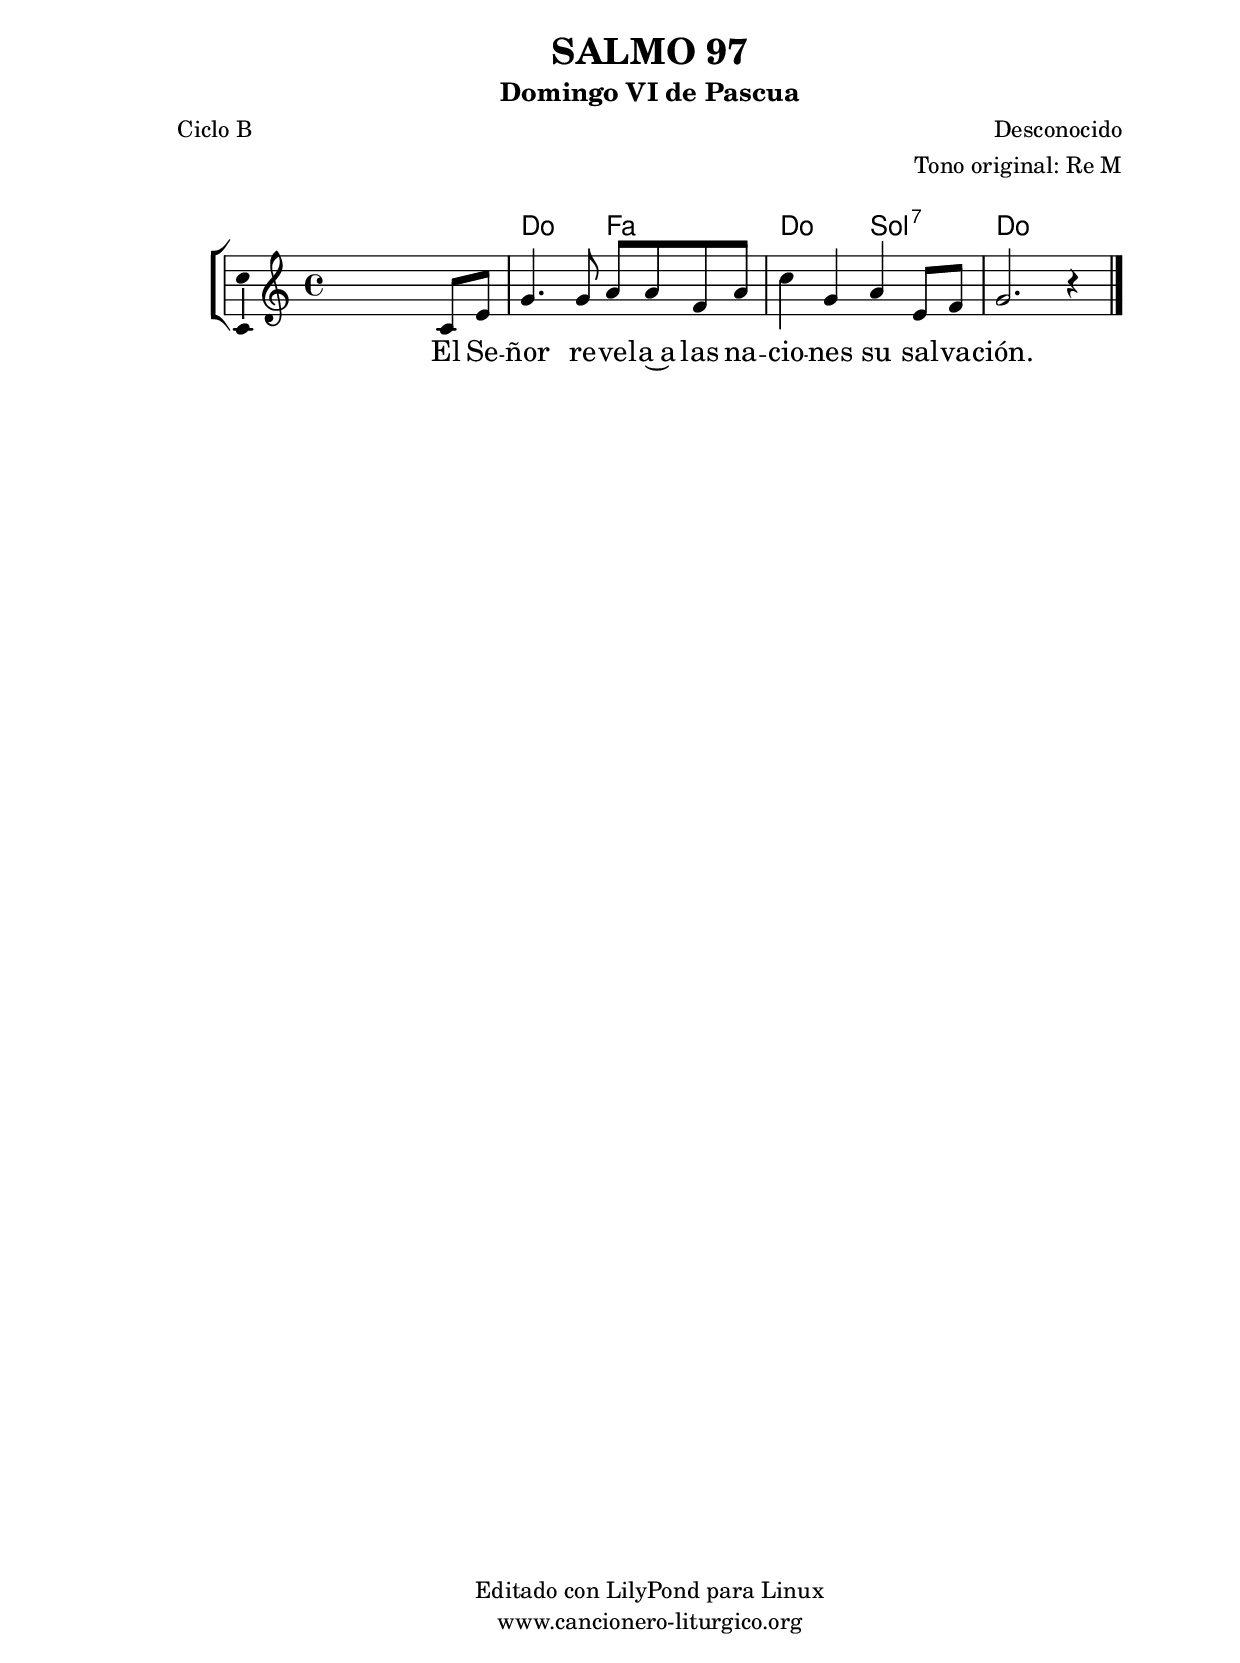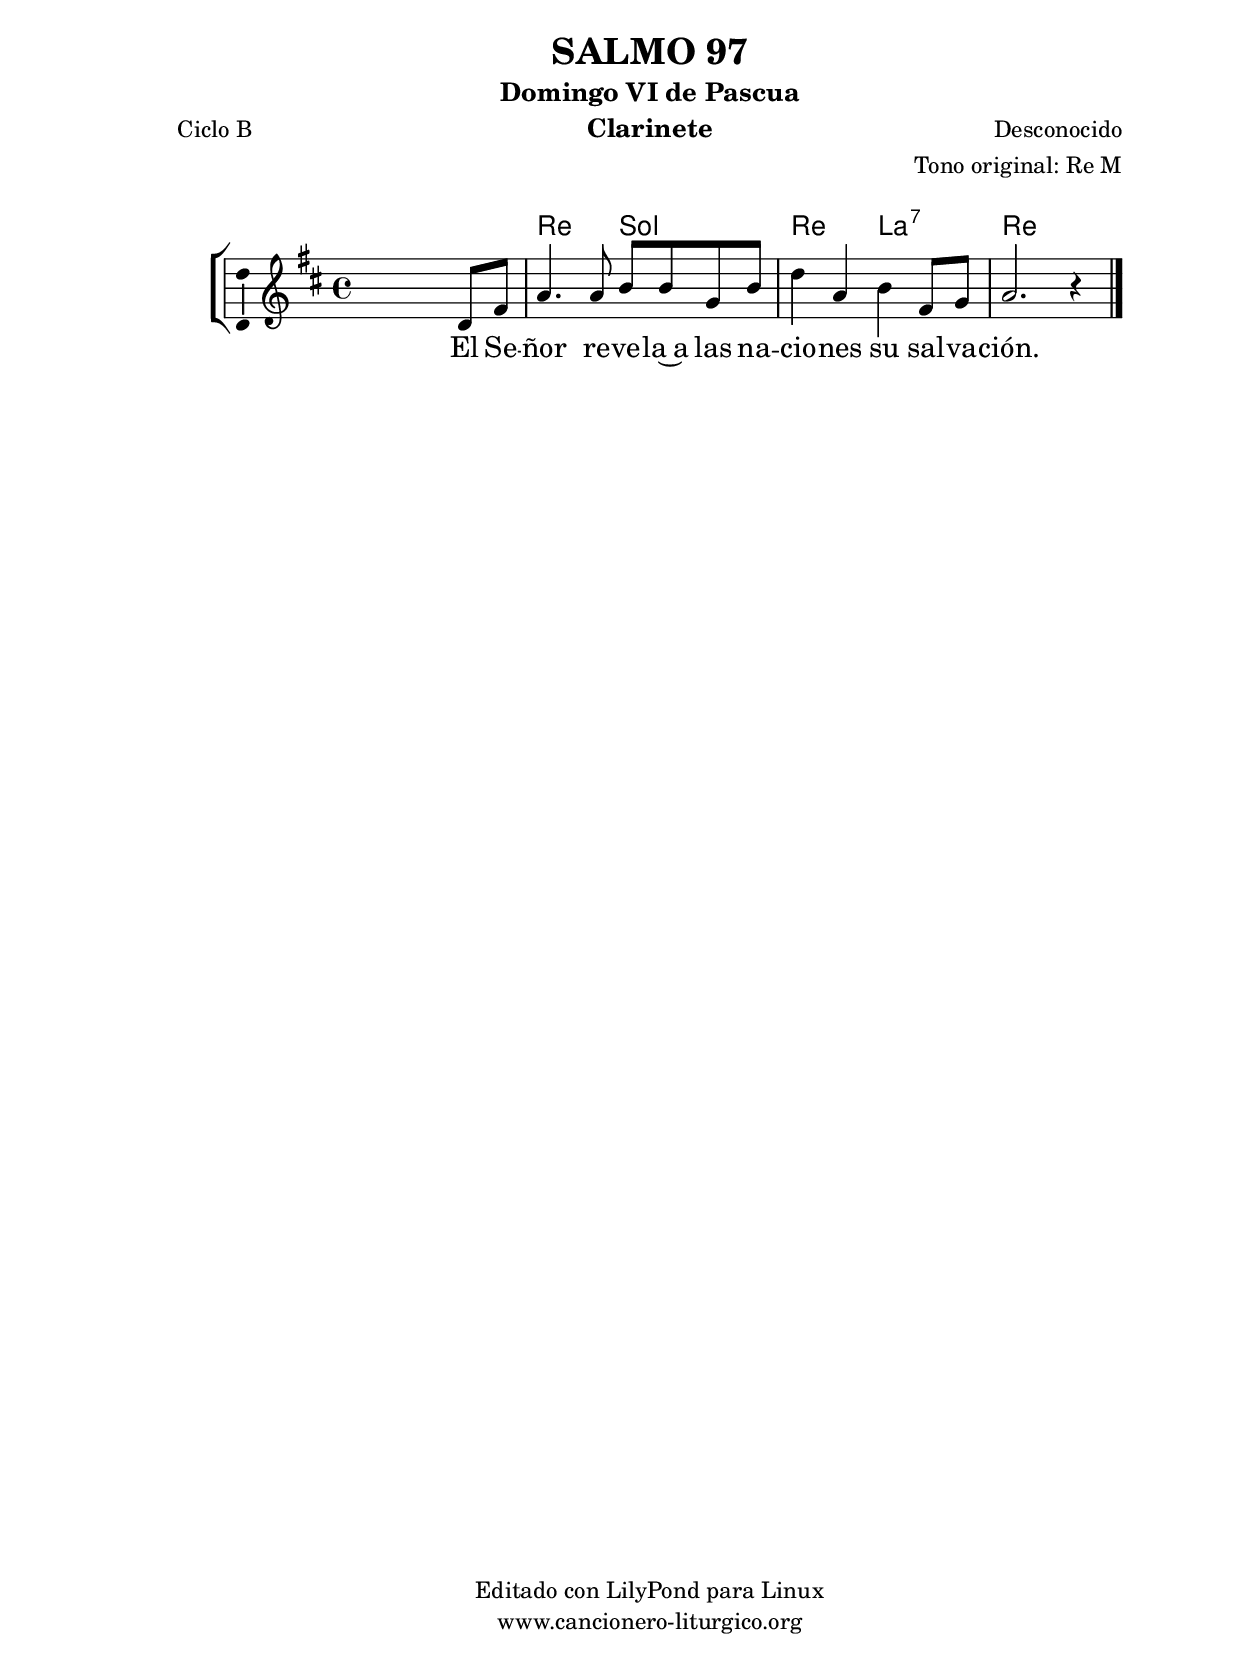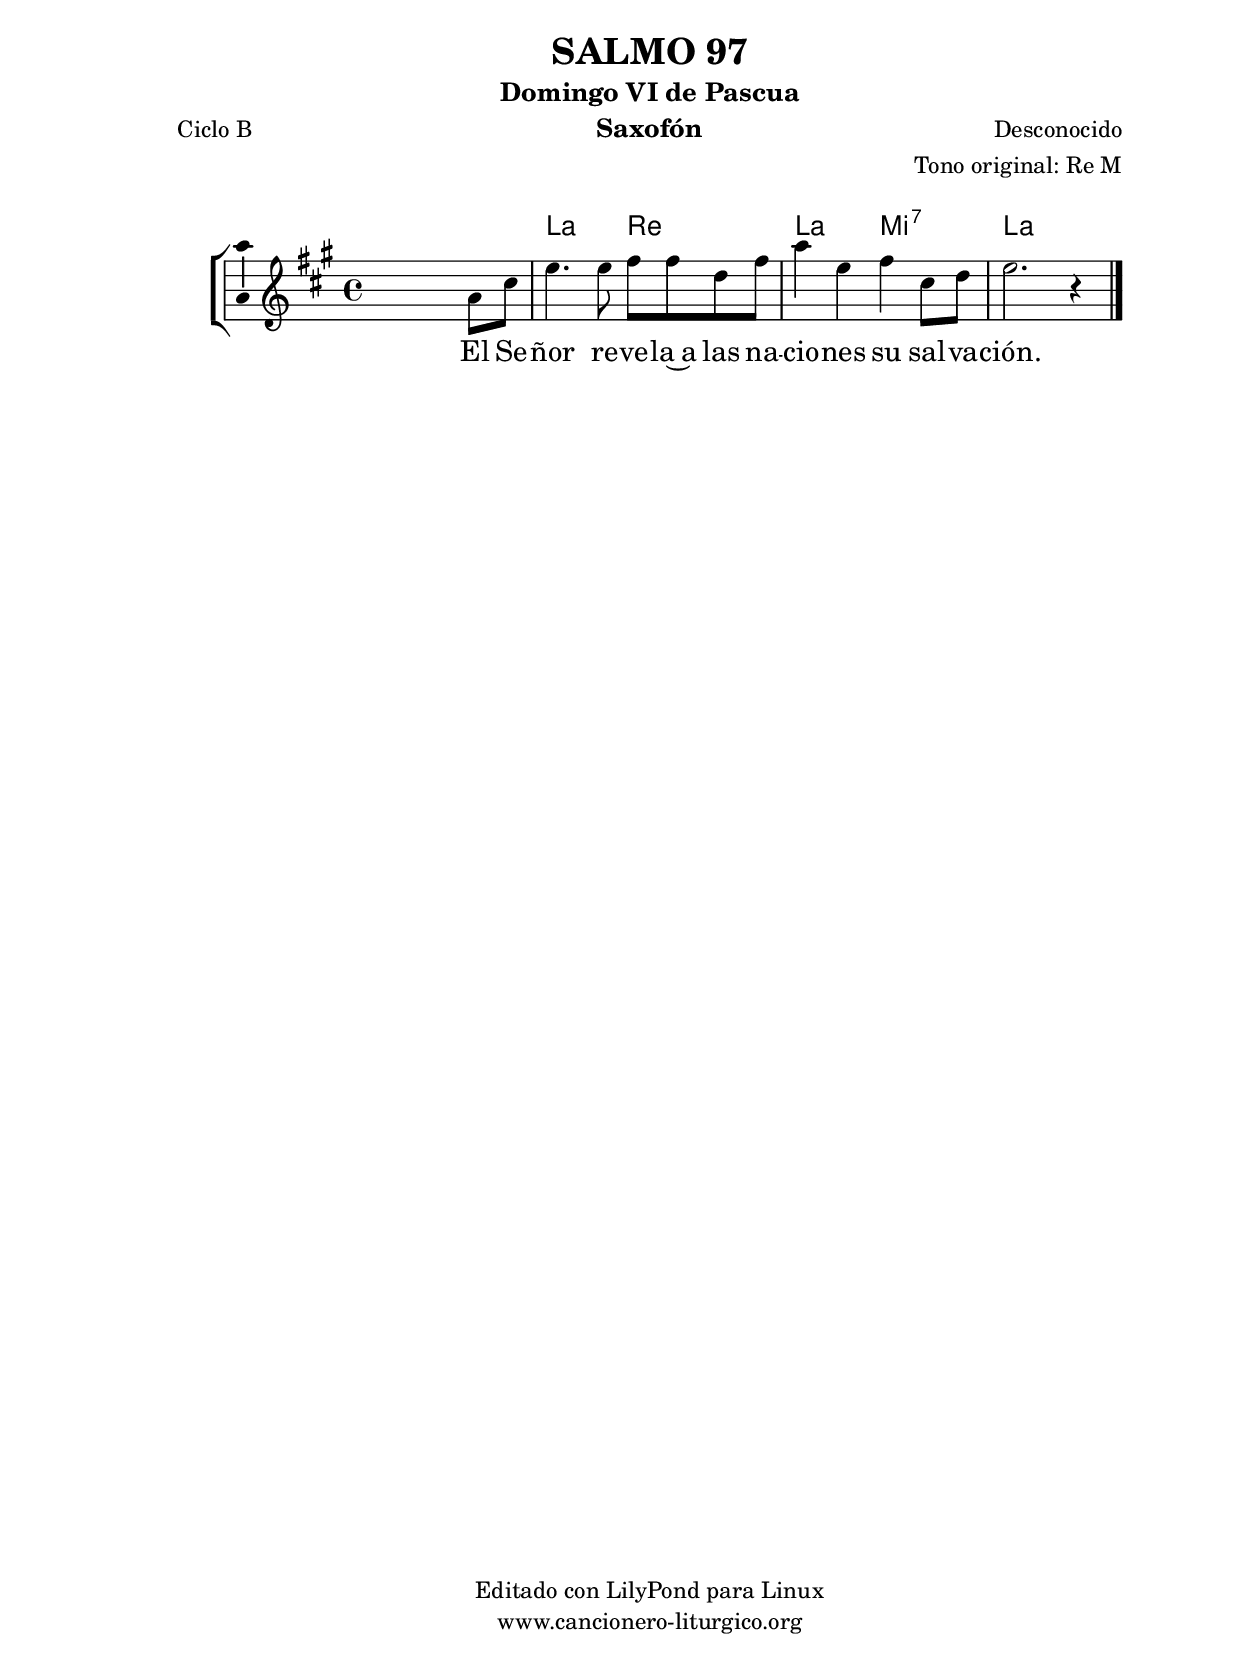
%
%para convertir .midi en .wav:
%timidity filename.midi -Ow -o finename.wav
%
%
%Para convertir de .wav a .mp3:
%lame -h -m j filename.wav
%
%
%para escuchar el midi:
%timidity nombrefichero.midi
%


%versión de lilypond para la que se ha escrito esta partitura:
\version "2.16.0"

	%Tamaño papel
	#(set-default-paper-size "a4")
	%Tamaño partitura
	#(set-global-staff-size 20)
	%No responde al pulsar sobre una nota
	#(ly:set-option 'point-and-click #f)

%parámetros del encabezamiento:
\header {
	title = "SALMO 97"
	subtitle = "Domingo VI de Pascua"
	composer = "Desconocido"
	poet = "Ciclo B"
	meter = ""
	arranger = "Tono original: Re M"
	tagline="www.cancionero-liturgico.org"
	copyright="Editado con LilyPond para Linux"
	tiempo = "Pascua"
	usos = "Salmo"
	letra = "El Señor revela a las naciones su salvación."
	}

%parámetros asociados al papel:
\paper  {
	oddHeaderMarkup = \markup {\fill-line { \on-the-fly #not-first-page \fromproperty #'header:title \on-the-fly #not-first-page \fromproperty #'header:composer }}
	evenHeaderMarkup = \markup {\fill-line { \fromproperty #'header:composer \fromproperty #'header:title }}
	#(set-paper-size "a4")
	print-page-number = ##f
	first-page-number = 1
	print-first-page-number = ##f
%	head-separation = 3.0 \cm
	top-margin = 2.0 \cm
	bottom-margin = 0.5\cm
%%%	bottom-margin = -1.0\cm
	left-margin = 3.0 \cm
	line-width = 16.0 \cm 
	indent = 8\mm
	interscoreline = 2.\mm
	between-system-space = 15\mm
%	para que las partituras no llenen la hoja:
	ragged-bottom = ##t
%	idem para la última hoja:
	ragged-last-bottom = ##f
%	para que las partituras llenen el ancho del papel:
	ragged-last = ##f
	after-title-space = 2.5 \cm
%page-count=1
%system-count=8

	%Flexible Vertical Spacing
%	markup-markup-spacing =
%	#'((basic-distance . 15) (minimum-distance . 15) (padding . 3))
	markup-system-spacing =
	#'((basic-distance . 15) (minimum-distance . 15) (padding . 3))
	system-system-spacing =
	#'((basic-distance . 15) (minimum-distance . 15) (padding . 3))
	score-system-spacing =
	#'((basic-distance . 15) (minimum-distance . 15) (padding . 5))
%	top-system-spacing = % header
%	#'((basic-distance . 8) (minimum-distance . 0) (padding . 3))
%	top-markup-spacing =
%	#'((basic-distance . 20) (minimum-distance . 20) (padding . 3))
	last-bottom-spacing = % footer
	#'((basic-distance . 5) (minimum-distance . 5) (padding . 3))
%	score-markup-spacing =
%	#'((basic-distance . 16) (minimum-distance . 13) (padding . 3))

	}


%parámetros que afectan a toda la partitura:
global =  {
	%clave de sol (G):
	\clef G
	%armadura:
%	\transpose c d
	\key c \major
	\tempo 4=100
	\set Score.tempoHideNote = ##t
	}


acordes = {
	\italianChords
	\chordmode {
%	\transpose c d
{

s1
c2 f c g:7 c1

	}
	}
}

melodia = 
%	\transpose c d
{
	\relative c'{

\time4/4

s2 s4 c8 e
g4. g8 a a f a
c4 g a e8 f
g2. r4

	\bar "|."
	}
	}


texto = \lyricmode {
El Se -- ñor re -- ve -- la~a las na -- cio -- nes
su sal -- va -- ción.
	}


acordesStaff = \context ChordNames = acordesStaff <<
	\set chordChanges = ##t
	\acordes
	>>


vozStaff = \context Voice = vozStaff
\with {\consists "Ambitus_engraver"}
<<
%	\set Staff.instrumentName = ""
%	\set Staff.shortInstrumentName = ""
%	\set Staff.midiInstrument = #"clarinet"
%	\set Staff.midiInstrument = #"cello"
%	\set Staff.midiInstrument = #"flute"
	\set Staff.midiInstrument = #"electric guitar (jazz)"
%	\set Staff.midiInstrument = #"english horn"
%	\set Staff.midiInstrument = #"violin"
%	\set Staff.midiInstrument = #"glockenspiel"
	\set Staff.midiMinimumVolume = #0.7
	\set Staff.midiMaximumVolume = #0.9
	\global
	\melodia
	>>


textoStaff = \context Lyrics = textoStaff <<
	\lyricsto vozStaff \texto
	>>

\book {
	\score {
		\context ChoirStaff {
			\override StaffGroup.SystemStartBracket #'collapse-height = #1
			\override Score.SystemStartBar #'collapse-height = #1
			<<
			\acordesStaff
			\vozStaff
			\textoStaff
			>>
			}
		\layout {
	    		\context {
				\Lyrics
				\override LyricText #'font-size = #2
				}
	   		 \context {
				\Score
				%fontSize = #3
				\override StaffSymbol #'staff-space = #(magstep +3)
				%\override Beam #'thickness = #0.55
				%\override SpacingSpanner #'spacing-increment = #1.0
				%\override Slur #'height-limit = #1.5
				}
			}
		}
	\score {
		\unfoldRepeats
		\context ChoirStaff {
			<<
			\acordesStaff
			\vozStaff
			>>
			}
		\midi {
	  		\context {
	  			\Score
				tempoWholesPerMinute = #(ly:make-moment 70 4)
				}
			}
		}
	}

%Partitura para clarinete
#(define output-suffix "C")
\book {
	\header{
		instrument = "Clarinete"
		}
	\score {
		\context ChoirStaff {
			\override StaffGroup.SystemStartBracket #'collapse-height = #1
			\override Score.SystemStartBar #'collapse-height = #1
\transpose c d
			<<
			\acordesStaff
			\vozStaff
			\textoStaff
			>>
			}
		\layout {
	    		\context {
				\Lyrics
				\override LyricText #'font-size = #2
				}
	   		 \context {
				\Score
				%fontSize = #3
				\override StaffSymbol #'staff-space = #(magstep +3)
				%\override Beam #'thickness = #0.55
				%\override SpacingSpanner #'spacing-increment = #1.0
				%\override Slur #'height-limit = #1.5
				}
			}
		}
	}

%Partitura para saxofón
#(define output-suffix "S")
\book {
	\header{
		instrument = "Saxofón"
		}
	\score {
		\context ChoirStaff {
			\override StaffGroup.SystemStartBracket #'collapse-height = #1
			\override Score.SystemStartBar #'collapse-height = #1
\transpose c a
			<<
			\acordesStaff
			\vozStaff
			\textoStaff
			>>
			}
		\layout {
	    		\context {
				\Lyrics
				\override LyricText #'font-size = #2
				}
	   		 \context {
				\Score
				%fontSize = #3
				\override StaffSymbol #'staff-space = #(magstep +3)
				%\override Beam #'thickness = #0.55
				%\override SpacingSpanner #'spacing-increment = #1.0
				%\override Slur #'height-limit = #1.5
				}
			}
		}
	}

